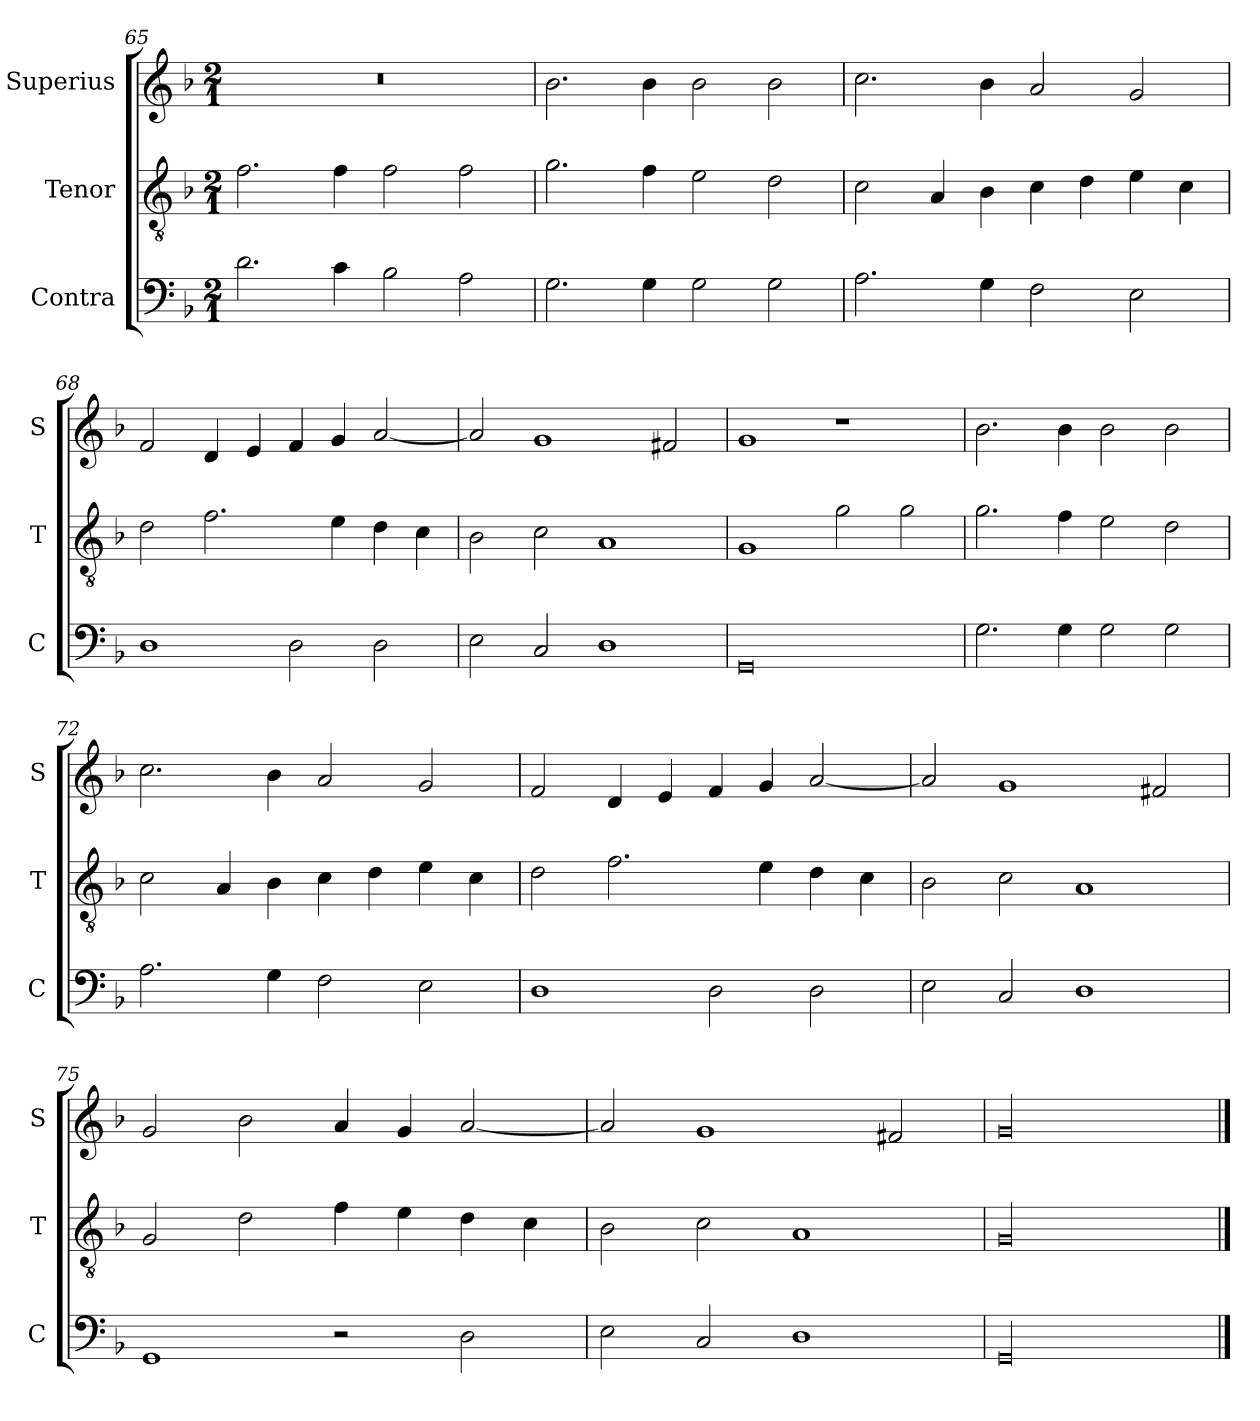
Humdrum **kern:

**kern	**kern	**kern
*part3	*part2	*part1
*staff3	*staff2	*staff1
*I"Contra	*I"Tenor	*I"Superius
*I'C	*I'T	*I'S
*clefF4	*clefGv2	*clefG2
*k[b-]	*k[b-]	*k[b-]
*M2/1	*M2/1	*M2/1
=65	=65	=65
2.d\	2.f\	0r
4c\	4f\	.
2B-\	2f\	.
2A\	2f\	.
=66	=66	=66
2.G\	2.g\	2.b-\
4G\	4f\	4b-\
2G\	2e\	2b-\
2G\	2d\	2b-\
=67	=67	=67
2.A\	2c\	2.cc\
.	4A/	.
4G\	4B-\	4b-\
2F\	4c\	2a/
.	4d\	.
2E\	4e\	2g/
.	4c\	.
=68	=68	=68
1D	2d\	2f/
.	2.f\	4d/
.	.	4e/
2D\	.	4f/
.	4e\	4g/
2D\	4d\	[2a/
.	4c\	.
=69	=69	=69
2E\	2B-\	2a/]
2C/	2c\	1g
1D	1A	.
.	.	2f#X/
=70	=70	=70
0GG	1G	1g
.	2g\	1r
.	2g\	.
=71	=71	=71
2.G\	2.g\	2.b-\
4G\	4f\	4b-\
2G\	2e\	2b-\
2G\	2d\	2b-\
=72	=72	=72
2.A\	2c\	2.cc\
.	4A/	.
4G\	4B-\	4b-\
2F\	4c\	2a/
.	4d\	.
2E\	4e\	2g/
.	4c\	.
=73	=73	=73
1D	2d\	2f/
.	2.f\	4d/
.	.	4e/
2D\	.	4f/
.	4e\	4g/
2D\	4d\	[2a/
.	4c\	.
=74	=74	=74
2E\	2B-\	2a/]
2C/	2c\	1g
1D	1A	.
.	.	2f#X/
=75	=75	=75
1GG	2G/	2g/
.	2d\	2b-\
2r	4f\	4a/
.	4e\	4g/
2D\	4d\	[2a/
.	4c\	.
=76	=76	=76
2E\	2B-\	2a/]
2C/	2c\	1g
1D	1A	.
.	.	2f#X/
=77	=77	=77
!LO:N:vis=00	!LO:N:vis=00	!LO:N:vis=00
0GG	0G	0g
==	==	==
*-	*-	*-
